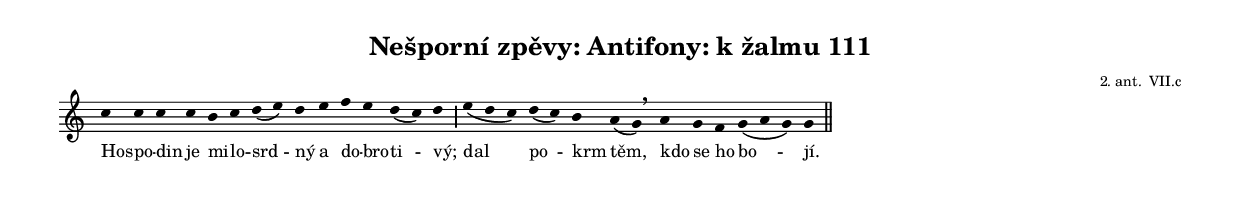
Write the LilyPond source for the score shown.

\version "2.15.37"

\header {
  title = "Nešporní zpěvy: Antifony: k žalmu 111"
}

\include "spolecne_nespory.ly"
\include "../../dilyresponsorii.ly"

\score {
  \relative c'' {
    \choralniRezim
    c4 c c c b c d( e) d e f e d( c) d \barMaior
    e( d c) d( c) b a( g) \barMin a g f g( a g) g \barFinalis
  }
  \addlyrics {
    Hos -- po -- din je mi -- lo -- srd -- ný a do -- bro -- ti -- vý;
    dal po -- krm těm, kdo se ho bo -- jí.
  }
  \header {
    quid = "2. ant."
    modus = "VII"
    differentia = "c"
    psalmus = "Žalm 111"
    id = "srdce-ant2"
    piece = \markup {\sestavTitulek}
  }
}
